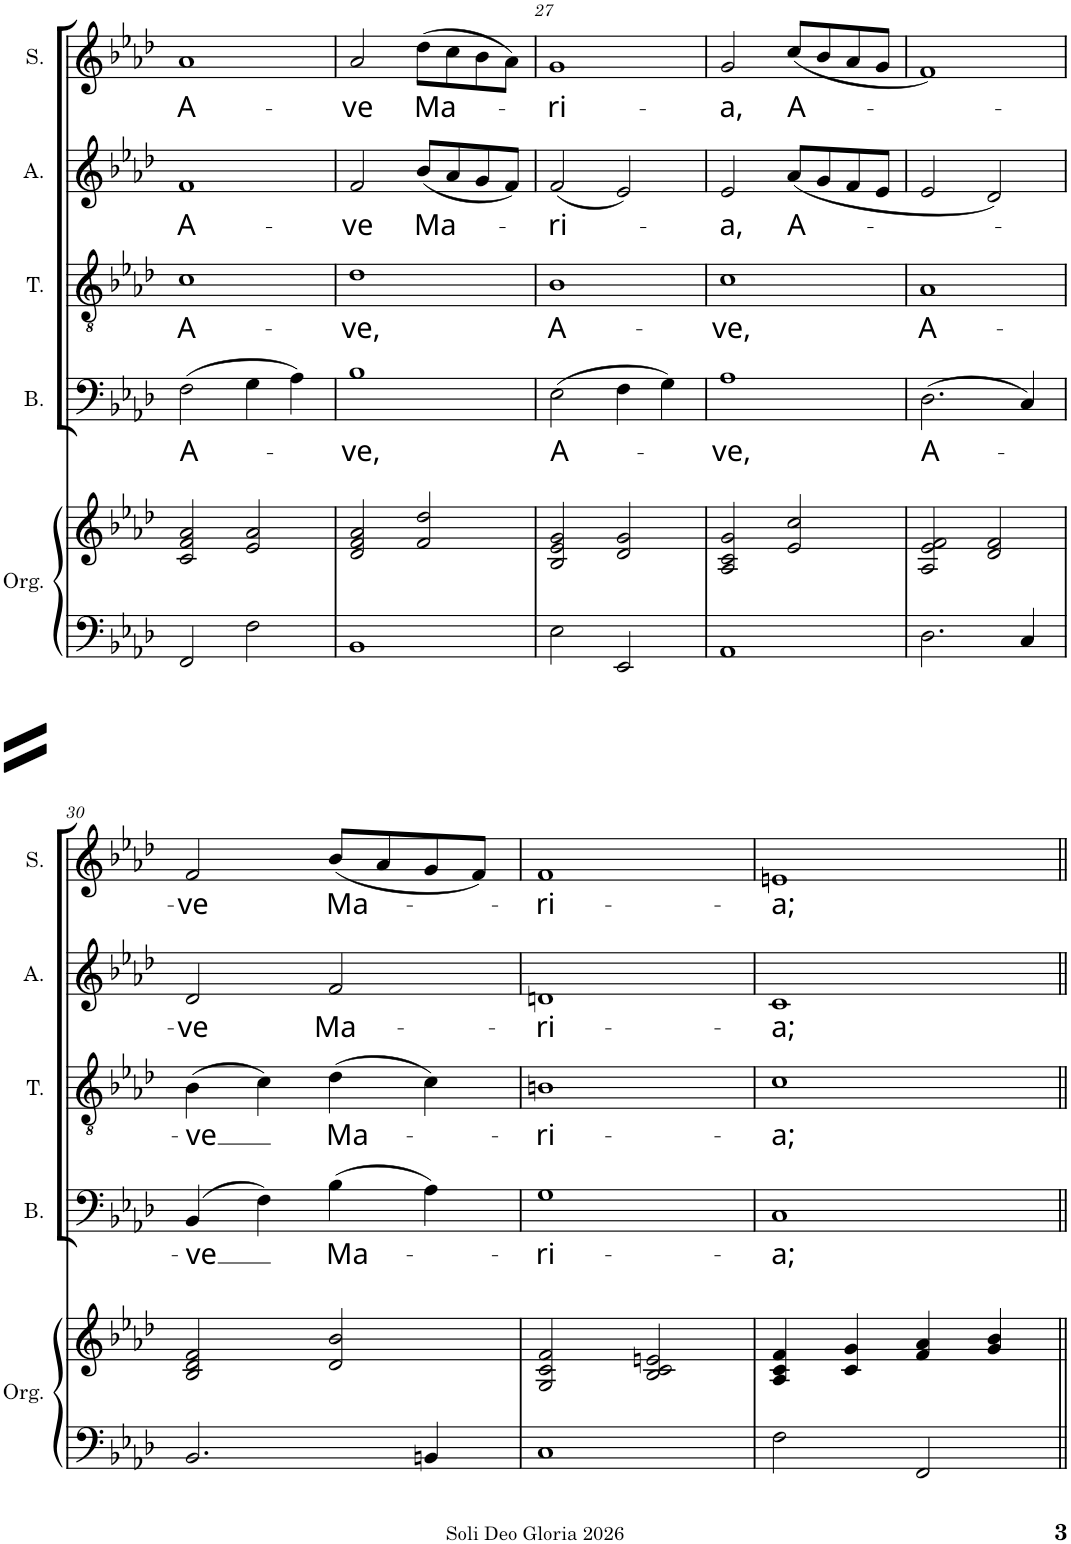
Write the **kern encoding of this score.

**kern	**kern	**kern	**text	**kern	**text	**kern	**text	**kern	**text
*part5	*part5	*part4	*part4	*part3	*part3	*part2	*part2	*part1	*part1
*staff6	*staff5	*staff4	*staff4	*staff3	*staff3	*staff2	*staff2	*staff1	*staff1
*I"Orgue	*	*I"Basse	*	*I"Ténor	*	*I"Alto	*	*I"Soprano	*
*I'Org.	*	*I'B.	*	*I'T.	*	*I'A.	*	*I'S.	*
!!LO:PB:g=z
*clefF4	*clefG2	*clefF4	*	*clefGv2	*	*clefG2	*	*clefG2	*
*k[b-e-a-d-]	*k[b-e-a-d-]	*k[b-e-a-d-]	*	*k[b-e-a-d-]	*	*k[b-e-a-d-]	*	*k[b-e-a-d-]	*
*M2/2	*M2/2	*M2/2	*	*M2/2	*	*M2/2	*	*M2/2	*
*met(c|)	*met(c|)	*met(c|)	*	*met(c|)	*	*met(c|)	*	*met(c|)	*
=25	=25	=25	=25	=25	=25	=25	=25	=25	=25
!	!	!	!LO:LY:b	!	!LO:LY:b	!	!LO:LY:b	!	!LO:LY:b
2FF/	2c/ 2f/ 2a-/	(2F\	A-	1c	A-	1f	A-	1a-	A-
2F\	2e-/ 2a-/	4G\	.	.	.	.	.	.	.
.	.	4A-\)	.	.	.	.	.	.	.
=26	=26	=26	=26	=26	=26	=26	=26	=26	=26
!	!	!	!LO:LY:b	!	!LO:LY:b	!	!LO:LY:b	!	!LO:LY:b
1BB-	2d-/ 2f/ 2a-/	1B-	-ve,	1d-	-ve,	2f/	-ve	2a-/	-ve
!	!	!	!	!	!	!	!LO:LY:b	!	!LO:LY:b
.	2f/ 2dd-/	.	.	.	.	(8b-/L	Ma-	(8dd-\L	Ma-
.	.	.	.	.	.	8a-/	.	8cc\	.
.	.	.	.	.	.	8g/	.	8b-\	.
.	.	.	.	.	.	8f/J)	.	8a-\J)	.
=27	=27	=27	=27	=27	=27	=27	=27	=27	=27
!	!	!	!LO:LY:b	!	!LO:LY:b	!	!LO:LY:b	!	!LO:LY:b
2E-\	2B-/ 2e-/ 2g/	(2E-\	A-	1B-	A-	(2f/	-ri-	1g	-ri-
2EE-/	2d-/ 2g/	4F\	.	.	.	2e-/)	.	.	.
.	.	4G\)	.	.	.	.	.	.	.
=28	=28	=28	=28	=28	=28	=28	=28	=28	=28
!	!	!	!LO:LY:b	!	!LO:LY:b	!	!LO:LY:b	!	!LO:LY:b
1AA-	2A-/ 2c/ 2g/	1A-	-ve,	1c	-ve,	2e-/	-a,	2g/	-a,
!	!	!	!	!	!	!	!LO:LY:b	!	!LO:LY:b
.	2e-/ 2cc/	.	.	.	.	(8a-/L	A-	(8cc/L	A-
.	.	.	.	.	.	8g/	.	8b-/	.
.	.	.	.	.	.	8f/	.	8a-/	.
.	.	.	.	.	.	8e-/J	.	8g/J	.
=29	=29	=29	=29	=29	=29	=29	=29	=29	=29
!	!	!	!LO:LY:b	!	!LO:LY:b	!	!	!	!
2.D-\	2A-/ 2e-/ 2f/	(2.D-\	A-	1A-	A-	2e-/	.	1f)	.
.	2d-/ 2f/	.	.	.	.	2d-/)	.	.	.
4C/	.	4C/)	.	.	.	.	.	.	.
!!LO:LB:g=z
=30	=30	=30	=30	=30	=30	=30	=30	=30	=30
!	!	!	!LO:LY:b	!	!LO:LY:b	!	!LO:LY:b	!	!LO:LY:b
2.BB-/	2B-/ 2d-/ 2f/	(4BB-/	-ve	(4B-\	-ve	2d-/	-ve	2f/	-ve
.	.	4F\)	.	4c\)	.	.	.	.	.
!	!	!	!LO:LY:b	!	!LO:LY:b	!	!LO:LY:b	!	!LO:LY:b
.	2d-/ 2b-/	(4B-\	Ma-	(4d-\	Ma-	2f/	Ma-	(8b-/L	Ma-
.	.	.	.	.	.	.	.	8a-/	.
4BBn/	.	4A-\)	.	4c\)	.	.	.	8g/	.
.	.	.	.	.	.	.	.	8f/J)	.
=31	=31	=31	=31	=31	=31	=31	=31	=31	=31
!	!	!	!LO:LY:b	!	!LO:LY:b	!	!LO:LY:b	!	!LO:LY:b
1C	2G/ 2c/ 2f/	1G	-ri-	1Bn	-ri-	1dn	-ri-	1f	-ri-
.	2B-/ 2c/ 2en/	.	.	.	.	.	.	.	.
=32	=32	=32	=32	=32	=32	=32	=32	=32	=32
!	!	!	!LO:LY:b	!	!LO:LY:b	!	!LO:LY:b	!	!LO:LY:b
2F\	4A-/ 4c/ 4f/	1C	-a;	1c	-a;	1c	-a;	1en	-a;
.	4c/ 4g/	.	.	.	.	.	.	.	.
2FF/	4f/ 4a-/	.	.	.	.	.	.	.	.
.	4g/ 4b-/	.	.	.	.	.	.	.	.
=||	=||	=||	=||	=||	=||	=||	=||	=||	=||
*-	*-	*-	*-	*-	*-	*-	*-	*-	*-
